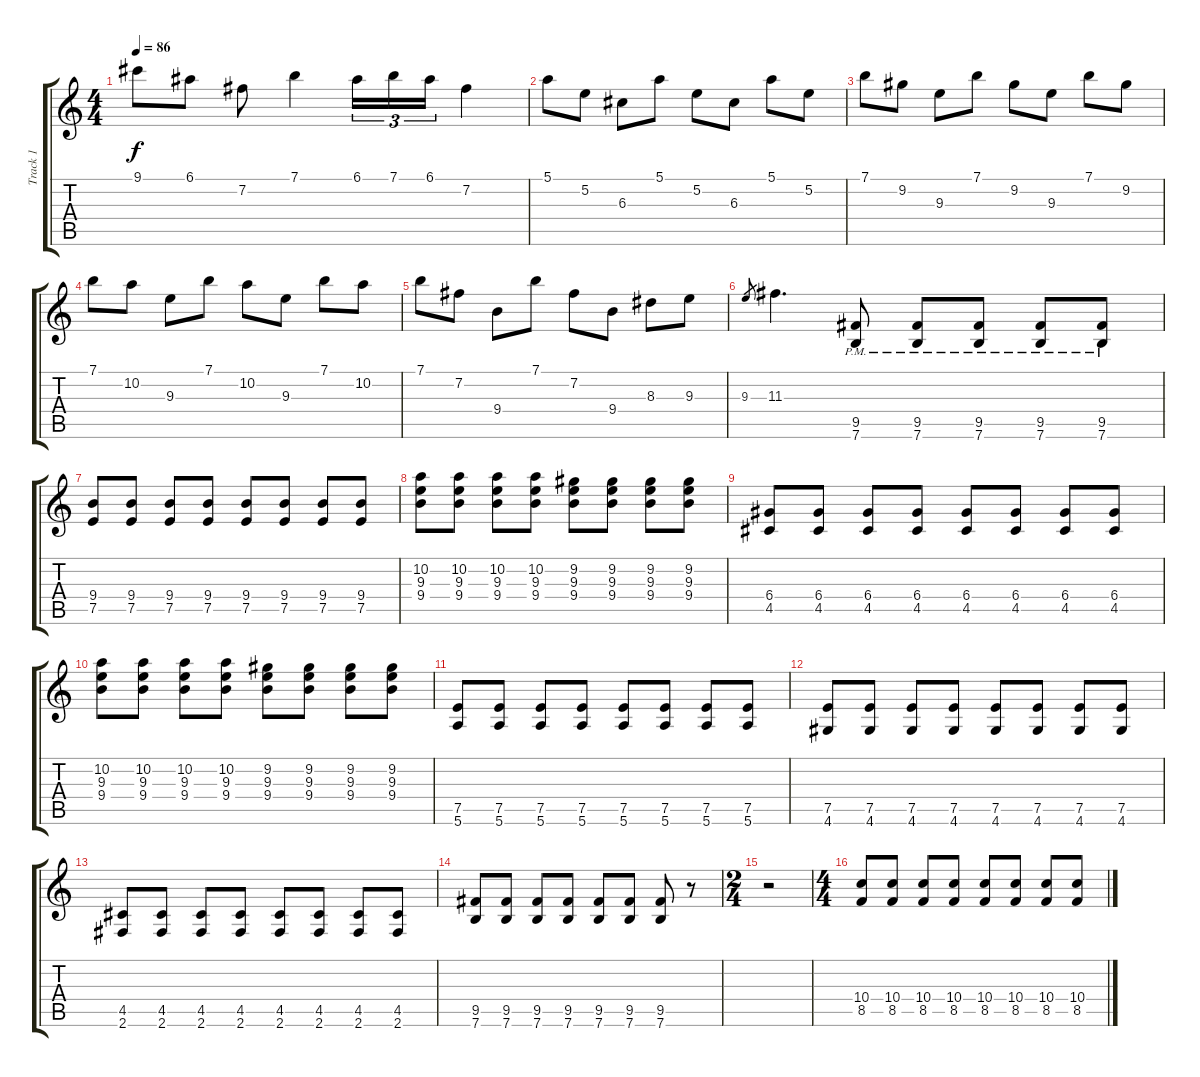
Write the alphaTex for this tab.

\track ("Track 1" "Track 1") {instrument acousticguitarsteel}
\staff {score tabs}
\tuning (E4 B3 G3 D3 A2 E2) {hide}
\ts (4 4)
\tempo 86
\clef g2
\ks c
9.1.8{dy f} 6.1.8 7.2.8 7.1.4 6.1.16{tu (3 2)} 7.1.16{tu (3 2)} 6.1.16{tu (3 2)} 7.2.4 |
5.1.8 5.2.8 6.3.8 5.1.8 5.2.8 6.3.8 5.1.8 5.2.8 |
7.1.8 9.2.8 9.3.8 7.1.8 9.2.8 9.3.8 7.1.8 9.2.8 |
7.1.8 10.2.8 9.3.8 7.1.8 10.2.8 9.3.8 7.1.8 10.2.8 |
7.1.8 7.2.8 9.4.8 7.1.8 7.2.8 9.4.8 8.3.8 9.3.8 |
9.3.8{gr} 11.3.4{d} (9.5{pm} 7.6{pm}).8{instrument overdrivenguitar} (9.5{pm} 7.6{pm}).8 (9.5{pm} 7.6{pm}).8 (9.5{pm} 7.6{pm}).8 (9.5{pm} 7.6{pm}).8 |
(9.4 7.5).8 (9.4 7.5).8 (9.4 7.5).8 (9.4 7.5).8 (9.4 7.5).8 (9.4 7.5).8 (9.4 7.5).8 (9.4 7.5).8 |
(10.2 9.3 9.4).8 (10.2 9.3 9.4).8 (10.2 9.3 9.4).8 (10.2 9.3 9.4).8 (9.2 9.3 9.4).8 (9.2 9.3 9.4).8 (9.2 9.3 9.4).8 (9.2 9.3 9.4).8 |
(6.4 4.5).8 (6.4 4.5).8 (6.4 4.5).8 (6.4 4.5).8 (6.4 4.5).8 (6.4 4.5).8 (6.4 4.5).8 (6.4 4.5).8 |
(10.2 9.3 9.4).8 (10.2 9.3 9.4).8 (10.2 9.3 9.4).8 (10.2 9.3 9.4).8 (9.2 9.3 9.4).8 (9.2 9.3 9.4).8 (9.2 9.3 9.4).8 (9.2 9.3 9.4).8 |
(7.5 5.6).8 (7.5 5.6).8 (7.5 5.6).8 (7.5 5.6).8 (7.5 5.6).8 (7.5 5.6).8 (7.5 5.6).8 (7.5 5.6).8 |
(7.5 4.6).8 (7.5 4.6).8 (7.5 4.6).8 (7.5 4.6).8 (7.5 4.6).8 (7.5 4.6).8 (7.5 4.6).8 (7.5 4.6).8 |
(4.5 2.6).8 (4.5 2.6).8 (4.5 2.6).8 (4.5 2.6).8 (4.5 2.6).8 (4.5 2.6).8 (4.5 2.6).8 (4.5 2.6).8 |
(9.5 7.6).8 (9.5 7.6).8 (9.5 7.6).8 (9.5 7.6).8 (9.5 7.6).8 (9.5 7.6).8 (9.5 7.6).8 r.8 |
\ts (2 4)
r.2 |
\ts (4 4)
(10.4 8.5).8 (10.4 8.5).8 (10.4 8.5).8 (10.4 8.5).8 (10.4 8.5).8 (10.4 8.5).8 (10.4 8.5).8 (10.4 8.5).8
